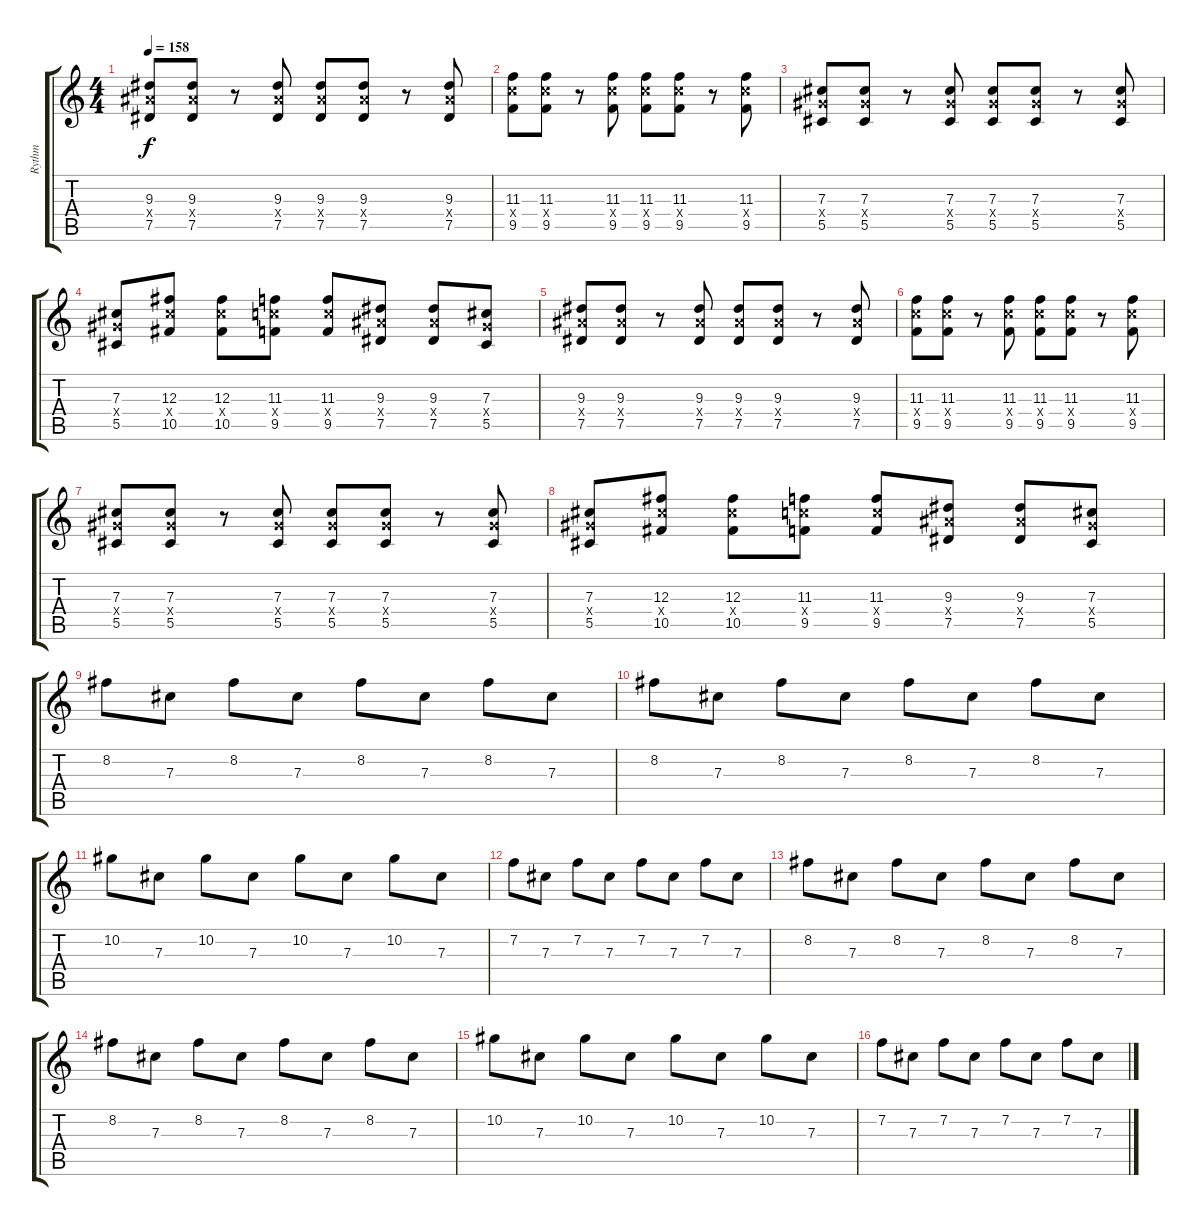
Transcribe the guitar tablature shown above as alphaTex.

\track ("Rythm" "Rythm") {instrument distortionguitar}
\staff {score tabs}
\tuning (Eb4 Bb3 Gb3 Db3 Ab2 Db2) {hide}
\ts (4 4)
\tempo 158
\clef g2
\ks c
(9.3 9.4{x} 7.5).8{dy f} (9.3 9.4{x} 7.5).8 r.8 (9.3 9.4{x} 7.5).8 (9.3 9.4{x} 7.5).8 (9.3 9.4{x} 7.5).8 r.8 (9.3 9.4{x} 7.5).8 |
(11.3 11.4{x} 9.5).8 (11.3 11.4{x} 9.5).8 r.8 (11.3 11.4{x} 9.5).8 (11.3 11.4{x} 9.5).8 (11.3 11.4{x} 9.5).8 r.8 (11.3 11.4{x} 9.5).8 |
(7.3 7.4{x} 5.5).8 (7.3 7.4{x} 5.5).8 r.8 (7.3 7.4{x} 5.5).8 (7.3 7.4{x} 5.5).8 (7.3 7.4{x} 5.5).8 r.8 (7.3 7.4{x} 5.5).8 |
(7.3 7.4{x} 5.5).8 (12.3 12.4{x} 10.5).8 (12.3 12.4{x} 10.5).8 (11.3 11.4{x} 9.5).8 (11.3 11.4{x} 9.5).8 (9.3 9.4{x} 7.5).8 (9.3 9.4{x} 7.5).8 (7.3 7.4{x} 5.5).8 |
(9.3 9.4{x} 7.5).8 (9.3 9.4{x} 7.5).8 r.8 (9.3 9.4{x} 7.5).8 (9.3 9.4{x} 7.5).8 (9.3 9.4{x} 7.5).8 r.8 (9.3 9.4{x} 7.5).8 |
(11.3 11.4{x} 9.5).8 (11.3 11.4{x} 9.5).8 r.8 (11.3 11.4{x} 9.5).8 (11.3 11.4{x} 9.5).8 (11.3 11.4{x} 9.5).8 r.8 (11.3 11.4{x} 9.5).8 |
(7.3 7.4{x} 5.5).8 (7.3 7.4{x} 5.5).8 r.8 (7.3 7.4{x} 5.5).8 (7.3 7.4{x} 5.5).8 (7.3 7.4{x} 5.5).8 r.8 (7.3 7.4{x} 5.5).8 |
(7.3 7.4{x} 5.5).8 (12.3 12.4{x} 10.5).8 (12.3 12.4{x} 10.5).8 (11.3 11.4{x} 9.5).8 (11.3 11.4{x} 9.5).8 (9.3 9.4{x} 7.5).8 (9.3 9.4{x} 7.5).8 (7.3 7.4{x} 5.5).8 |
8.2.8 7.3.8 8.2.8 7.3.8 8.2.8 7.3.8 8.2.8 7.3.8 |
8.2.8 7.3.8 8.2.8 7.3.8 8.2.8 7.3.8 8.2.8 7.3.8 |
10.2.8 7.3.8 10.2.8 7.3.8 10.2.8 7.3.8 10.2.8 7.3.8 |
7.2.8 7.3.8 7.2.8 7.3.8 7.2.8 7.3.8 7.2.8 7.3.8 |
8.2.8 7.3.8 8.2.8 7.3.8 8.2.8 7.3.8 8.2.8 7.3.8 |
8.2.8 7.3.8 8.2.8 7.3.8 8.2.8 7.3.8 8.2.8 7.3.8 |
10.2.8 7.3.8 10.2.8 7.3.8 10.2.8 7.3.8 10.2.8 7.3.8 |
7.2.8 7.3.8 7.2.8 7.3.8 7.2.8 7.3.8 7.2.8 7.3.8
